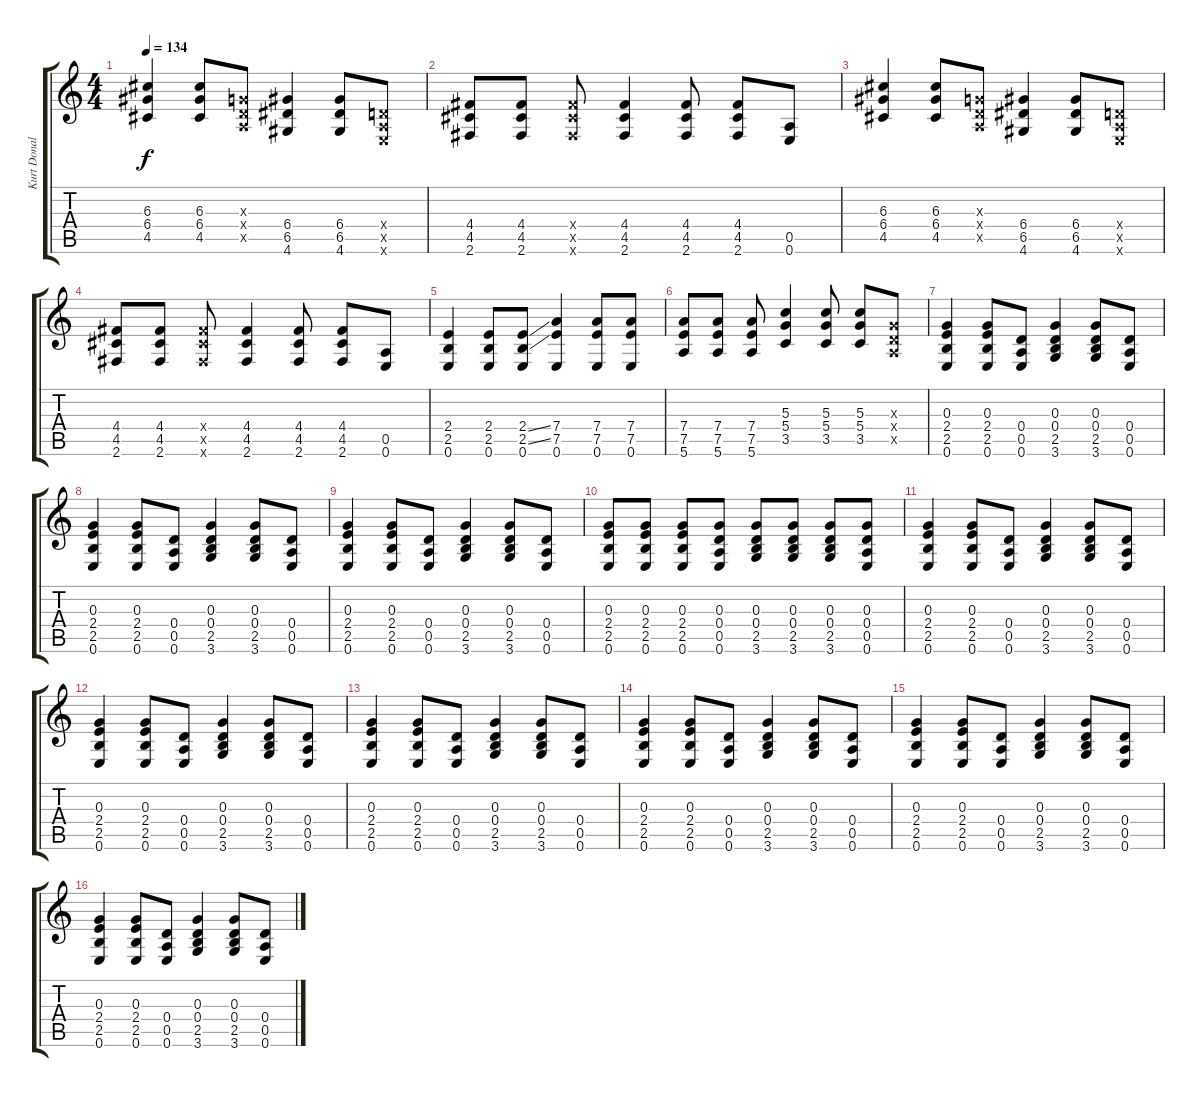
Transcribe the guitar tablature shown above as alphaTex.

\track ("Kurt Donald Cobain (Guitar)" "Kurt Donal") {instrument electricguitarclean}
\staff {score tabs}
\tuning (E4 B3 G3 D3 A2 E2) {hide}
\ts (4 4)
\tempo 134
\clef g2
\ks c
(6.3 6.4 4.5).4{dy f} (6.3 6.4 4.5).8 (0.3{x} 0.4{x} 0.5{x}).8 (6.4 6.5 4.6).4 (6.4 6.5 4.6).8 (0.4{x} 0.5{x} 0.6{x}).8 |
(4.4 4.5 2.6).8 (4.4 4.5 2.6).8 (4.4{x} 4.5{x} 2.6{x}).8 (4.4 4.5 2.6).4 (4.4 4.5 2.6).8 (4.4 4.5 2.6).8 (0.5 0.6).8 |
(6.3 6.4 4.5).4 (6.3 6.4 4.5).8 (0.3{x} 0.4{x} 0.5{x}).8 (6.4 6.5 4.6).4 (6.4 6.5 4.6).8 (0.4{x} 0.5{x} 0.6{x}).8 |
(4.4 4.5 2.6).8 (4.4 4.5 2.6).8 (4.4{x} 4.5{x} 2.6{x}).8 (4.4 4.5 2.6).4 (4.4 4.5 2.6).8 (4.4 4.5 2.6).8 (0.5 0.6).8 |
(2.4 2.5 0.6).4 (2.4 2.5 0.6).8 (2.4{ss} 2.5{ss} 0.6).8 (7.4 7.5 0.6).4 (7.4 7.5 0.6).8 (7.4 7.5 0.6).8 |
(7.4 7.5 5.6).8 (7.4 7.5 5.6).8 (7.4 7.5 5.6).8 (5.3 5.4 3.5).4 (5.3 5.4 3.5).8 (5.3 5.4 3.5).8 (0.3{x} 0.4{x} 0.5{x}).8 |
(0.3 2.4 2.5 0.6).4 (0.3 2.4 2.5 0.6).8 (0.4 0.5 0.6).8 (0.3 0.4 2.5 3.6).4 (0.3 0.4 2.5 3.6).8 (0.4 0.5 0.6).8 |
(0.3 2.4 2.5 0.6).4 (0.3 2.4 2.5 0.6).8 (0.4 0.5 0.6).8 (0.3 0.4 2.5 3.6).4 (0.3 0.4 2.5 3.6).8 (0.4 0.5 0.6).8 |
(0.3 2.4 2.5 0.6).4 (0.3 2.4 2.5 0.6).8 (0.4 0.5 0.6).8 (0.3 0.4 2.5 3.6).4 (0.3 0.4 2.5 3.6).8 (0.4 0.5 0.6).8 |
(0.3 2.4 2.5 0.6).8 (0.3 2.4 2.5 0.6).8 (0.3 2.4 2.5 0.6).8 (0.3 0.4 0.5 0.6).8 (0.3 0.4 2.5 3.6).8 (0.3 0.4 2.5 3.6).8 (0.3 0.4 2.5 3.6).8 (0.3 0.4 0.5 0.6).8 |
(0.3 2.4 2.5 0.6).4 (0.3 2.4 2.5 0.6).8 (0.4 0.5 0.6).8 (0.3 0.4 2.5 3.6).4 (0.3 0.4 2.5 3.6).8 (0.4 0.5 0.6).8 |
(0.3 2.4 2.5 0.6).4 (0.3 2.4 2.5 0.6).8 (0.4 0.5 0.6).8 (0.3 0.4 2.5 3.6).4 (0.3 0.4 2.5 3.6).8 (0.4 0.5 0.6).8 |
(0.3 2.4 2.5 0.6).4 (0.3 2.4 2.5 0.6).8 (0.4 0.5 0.6).8 (0.3 0.4 2.5 3.6).4 (0.3 0.4 2.5 3.6).8 (0.4 0.5 0.6).8 |
(0.3 2.4 2.5 0.6).4 (0.3 2.4 2.5 0.6).8 (0.4 0.5 0.6).8 (0.3 0.4 2.5 3.6).4 (0.3 0.4 2.5 3.6).8 (0.4 0.5 0.6).8 |
(0.3 2.4 2.5 0.6).4 (0.3 2.4 2.5 0.6).8 (0.4 0.5 0.6).8 (0.3 0.4 2.5 3.6).4 (0.3 0.4 2.5 3.6).8 (0.4 0.5 0.6).8 |
(0.3 2.4 2.5 0.6).4 (0.3 2.4 2.5 0.6).8 (0.4 0.5 0.6).8 (0.3 0.4 2.5 3.6).4 (0.3 0.4 2.5 3.6).8 (0.4 0.5 0.6).8
